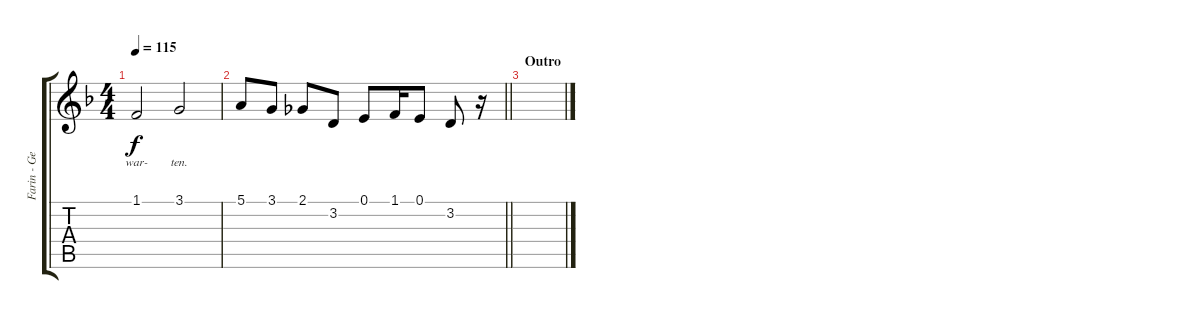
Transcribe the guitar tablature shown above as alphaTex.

\track ("Farin - Gesang" "Farin - Ge") {instrument lead8bassandlead}
\staff {score tabs}
\tuning (E4 B3 G3 D3 A2 E2) {hide}
\ts (4 4)
\tempo 115
\clef g2
\ks f
1.1.2{lyrics (0 "war-") lyrics (1 "") lyrics (2 "") lyrics (3 "") lyrics (4 "") dy f} 3.1.2{lyrics (0 "ten.") lyrics (1 "") lyrics (2 "") lyrics (3 "") lyrics (4 "")} |
\barLineRight lightlight
5.1.8 3.1.8 2.1.8 3.2.8 0.1.8 1.1.16 0.1.8 3.2.8 r.16 |
\section ("" "Outro")
